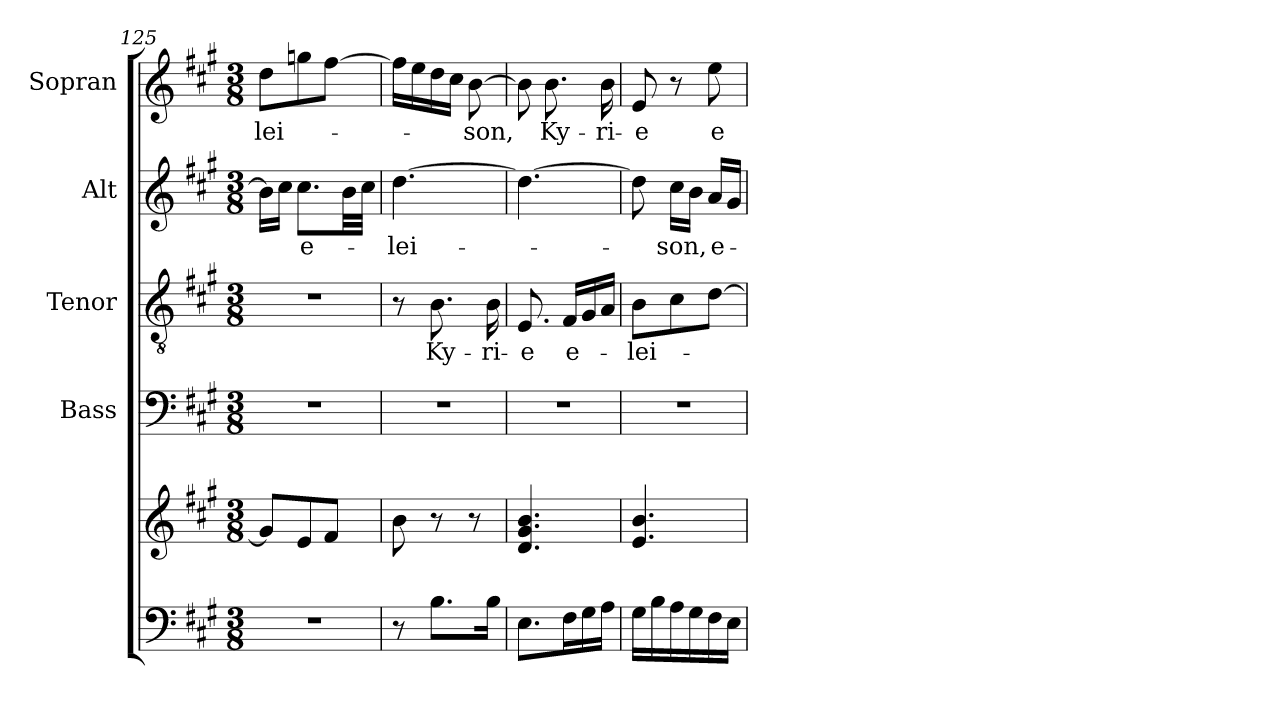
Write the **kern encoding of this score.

**kern	**kern	**kern	**kern	**text	**kern	**text	**kern	**text
*part5	*part5	*part4	*part3	*part3	*part2	*part2	*part1	*part1
*staff6	*staff5	*staff4	*staff3	*staff3	*staff2	*staff2	*staff1	*staff1
*	*	*I"Bass	*I"Tenor	*	*I"Alt	*	*I"Sopran	*
*	*	*I'B.	*I'T.	*	*I'A.	*	*I'S.	*
*clefF4	*clefG2	*clefF4	*clefGv2	*	*clefG2	*	*clefG2	*
*k[f#c#g#]	*k[f#c#g#]	*k[f#c#g#]	*k[f#c#g#]	*	*k[f#c#g#]	*	*k[f#c#g#]	*
*A:	*A:	*A:	*A:	*	*A:	*	*A:	*
*M3/8	*M3/8	*M3/8	*M3/8	*	*M3/8	*	*M3/8	*
=125	=125	=125	=125	=125	=125	=125	=125	=125
!	!	!	!	!	!	!	!	!LO:LY:b
4.r	8g/L]	4.r	4.r	.	16b\LL]	.	8dd\L	-lei-
.	.	.	.	.	16cc#\JJ	.	.	.
!	!	!	!	!	!	!LO:LY:b	!	!
.	8e/	.	.	.	8.cc#\L	e-	8ggn\	.
.	8f#/J	.	.	.	.	.	[8ff#\J	.
.	.	.	.	.	32b\LL	.	.	.
.	.	.	.	.	32cc#\JJJ	.	.	.
=126	=126	=126	=126	=126	=126	=126	=126	=126
!	!	!	!	!	!	!LO:LY:b	!	!
8r	8b\	4.r	8r	.	[4.dd\	-lei-	16ff#\LL]	.
.	.	.	.	.	.	.	16ee\	.
!	!	!	!	!LO:LY:b	!	!	!	!
8.B\L	8r	.	8.B\	Ky-	.	.	16dd\	.
.	.	.	.	.	.	.	16cc#\JJ	.
!	!	!	!	!	!	!	!	!LO:LY:b
.	8r	.	.	.	.	.	[8b\	-son,
!	!	!	!	!LO:LY:b	!	!	!	!
16B\Jk	.	.	16B\	-ri-	.	.	.	.
=127	=127	=127	=127	=127	=127	=127	=127	=127
!	!	!	!	!LO:LY:b	!	!	!	!
8.E\L	4.d/ 4.g#/ 4.b/	4.r	8.E/	-e	4.dd\_	.	8b\]	.
!	!	!	!	!	!	!	!	!LO:LY:b
.	.	.	.	.	.	.	8.b\	Ky-
!	!	!	!	!LO:LY:b	!	!	!	!
16F#\L	.	.	16F#/LL	e-	.	.	.	.
16G#\	.	.	16G#/	.	.	.	.	.
!	!	!	!	!	!	!	!	!LO:LY:b
16A\JJ	.	.	16A/JJ	.	.	.	16b\	-ri-
=128	=128	=128	=128	=128	=128	=128	=128	=128
!	!	!	!	!LO:LY:b	!	!	!	!LO:LY:b
16G#\LL	4.e/ 4.b/	4.r	8B\L	-lei-	8dd\]	.	8e/	-e
16B\	.	.	.	.	.	.	.	.
!	!	!	!	!	!	!LO:LY:b	!	!
16A\	.	.	8c#\	.	16cc#\LL	-son,	8r	.
16G#\	.	.	.	.	16b\JJ	.	.	.
!	!	!	!	!	!	!LO:LY:b	!	!LO:LY:b
16F#\	.	.	[8d\J	.	16a/LL	e-	8ee\	e-
16E\JJ	.	.	.	.	16g#/JJ	.	.	.
=	=	=	=	=	=	=	=	=
*-	*-	*-	*-	*-	*-	*-	*-	*-
